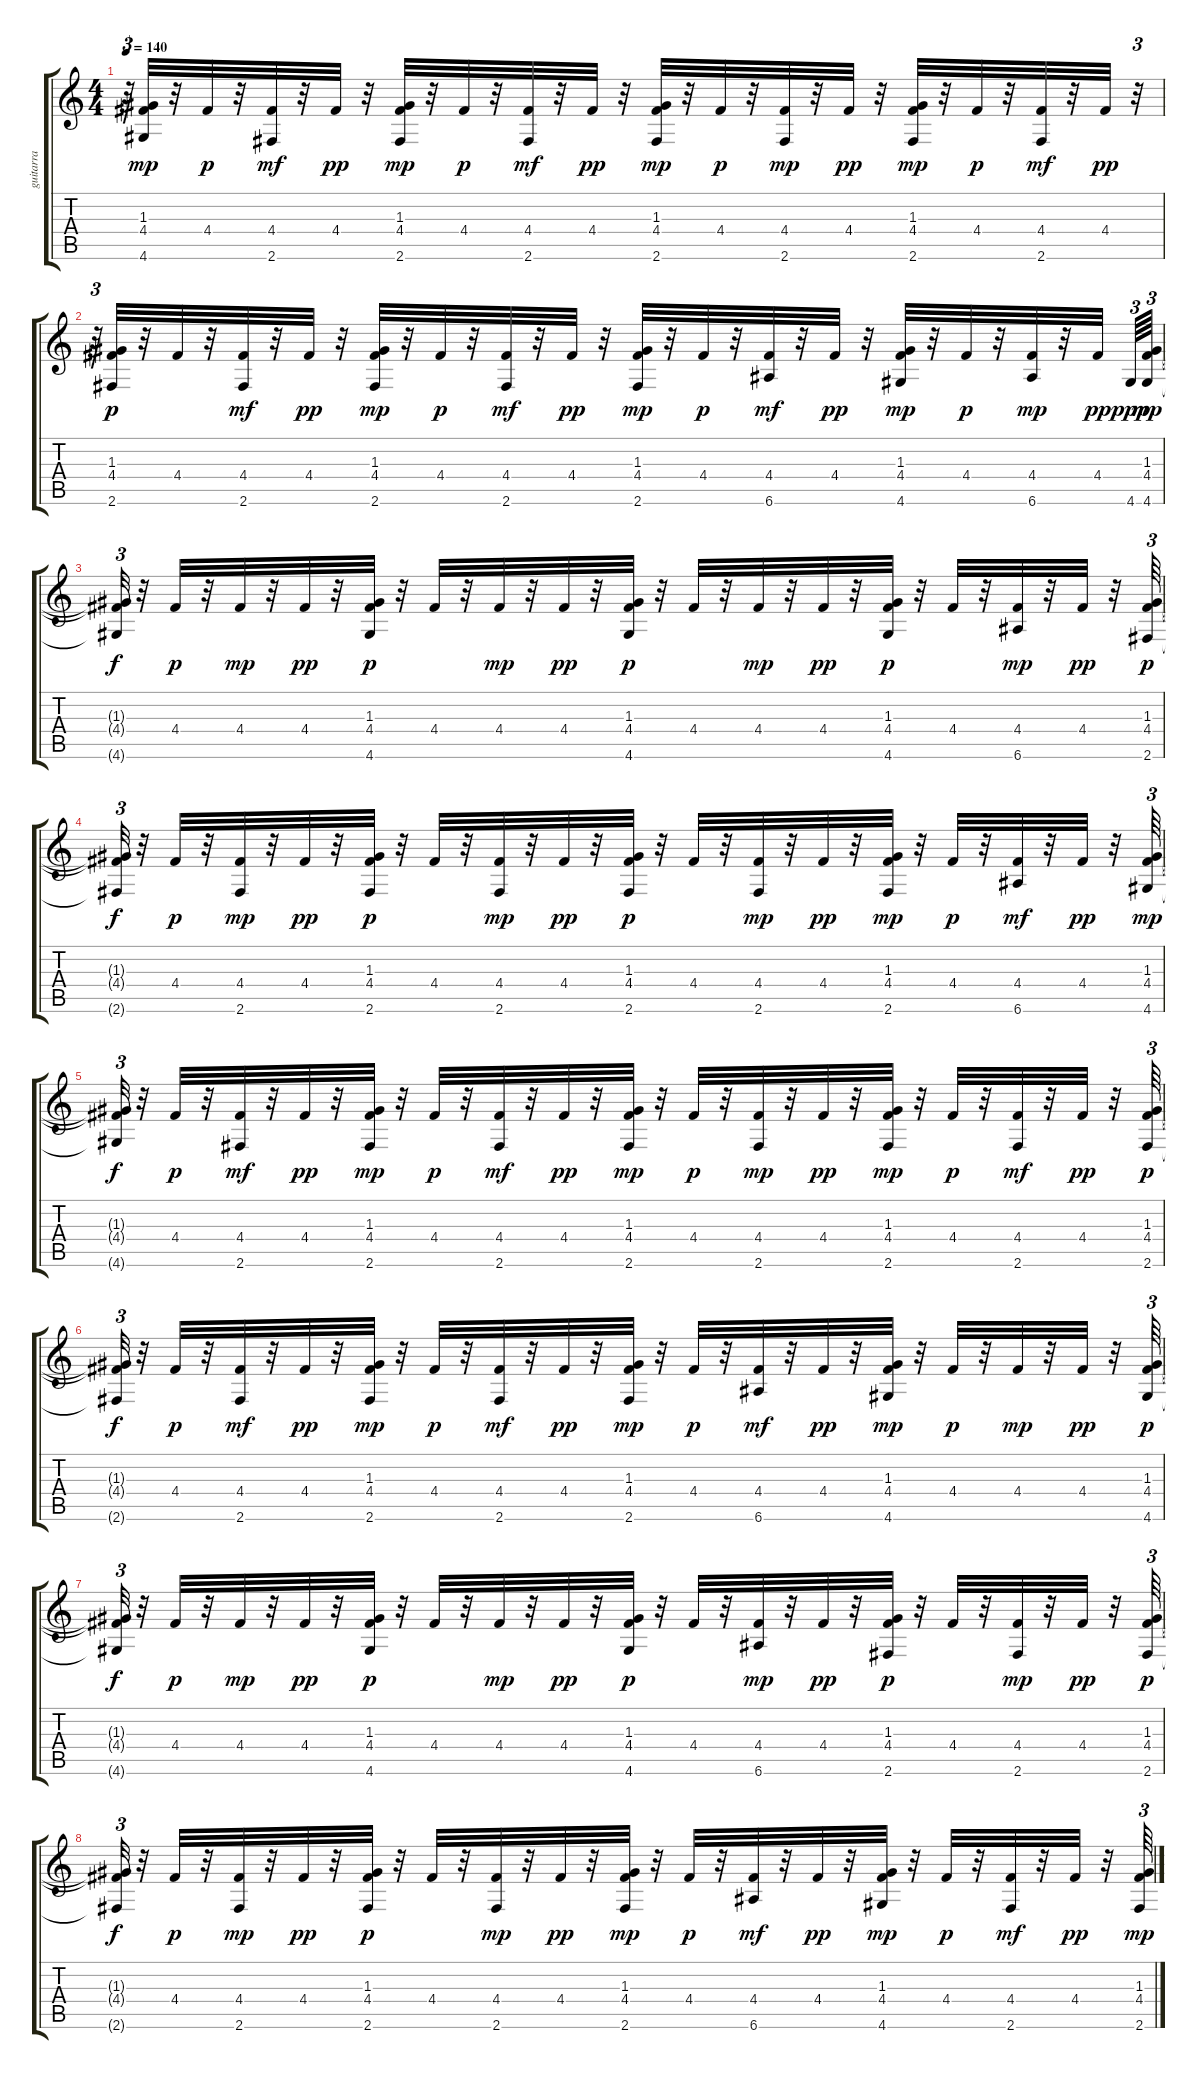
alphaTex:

\track ("guitarra" "guitarra") {instrument acousticguitarsteel}
\staff {score tabs}
\tuning (E4 B3 G3 D3 A2 E2) {hide}
\ts (4 4)
\tempo 140
\clef g2
\ks c
r.64{tu (3 2) dy pp} (1.3 4.4 4.6).32{dy mp} r.32 4.4.32{dy p} r.32 (4.4 2.6).32{dy mf} r.32 4.4.32{dy pp} r.32 (1.3 4.4 2.6).32{dy mp} r.32 4.4.32{dy p} r.32 (4.4 2.6).32{dy mf} r.32 4.4.32{dy pp} r.32 (1.3 4.4 2.6).32{dy mp} r.32 4.4.32{dy p} r.32 (4.4 2.6).32{dy mp} r.32 4.4.32{dy pp} r.32 (1.3 4.4 2.6).32{dy mp} r.32 4.4.32{dy p} r.32 (4.4 2.6).32{dy mf} r.32 4.4.32{dy pp} r.32{tu (3 2)} |
r.64{tu (3 2)} (1.3 4.4 2.6).32{dy p} r.32 4.4.32 r.32 (4.4 2.6).32{dy mf} r.32 4.4.32{dy pp} r.32 (1.3 4.4 2.6).32{dy mp} r.32 4.4.32{dy p} r.32 (4.4 2.6).32{dy mf} r.32 4.4.32{dy pp} r.32 (1.3 4.4 2.6).32{dy mp} r.32 4.4.32{dy p} r.32 (4.4 6.6).32{dy mf} r.32 4.4.32{dy pp} r.32 (1.3 4.4 4.6).32{dy mp} r.32 4.4.32{dy p} r.32 (4.4 6.6).32{dy mp} r.32 4.4.32{dy pp beam splitsecondary} 4.6.64{tu (3 2) dy ppp} (1.3 4.4 4.6).64{tu (3 2) dy mp} |
(1.3{t} 4.4{t} 4.6{t}).32{tu (3 2) dy f} r.32 4.4.32{dy p} r.32 4.4.32{dy mp} r.32 4.4.32{dy pp} r.32 (1.3 4.4 4.6).32{dy p} r.32 4.4.32 r.32 4.4.32{dy mp} r.32 4.4.32{dy pp} r.32 (1.3 4.4 4.6).32{dy p} r.32 4.4.32 r.32 4.4.32{dy mp} r.32 4.4.32{dy pp} r.32 (1.3 4.4 4.6).32{dy p} r.32 4.4.32 r.32 (4.4 6.6).32{dy mp} r.32 4.4.32{dy pp} r.32 (1.3 4.4 2.6).64{tu (3 2) dy p} |
(1.3{t} 4.4{t} 2.6{t}).32{tu (3 2) dy f} r.32 4.4.32{dy p} r.32 (4.4 2.6).32{dy mp} r.32 4.4.32{dy pp} r.32 (1.3 4.4 2.6).32{dy p} r.32 4.4.32 r.32 (4.4 2.6).32{dy mp} r.32 4.4.32{dy pp} r.32 (1.3 4.4 2.6).32{dy p} r.32 4.4.32 r.32 (4.4 2.6).32{dy mp} r.32 4.4.32{dy pp} r.32 (1.3 4.4 2.6).32{dy mp} r.32 4.4.32{dy p} r.32 (4.4 6.6).32{dy mf} r.32 4.4.32{dy pp} r.32 (1.3 4.4 4.6).64{tu (3 2) dy mp} |
(1.3{t} 4.4{t} 4.6{t}).32{tu (3 2) dy f} r.32 4.4.32{dy p} r.32 (4.4 2.6).32{dy mf} r.32 4.4.32{dy pp} r.32 (1.3 4.4 2.6).32{dy mp} r.32 4.4.32{dy p} r.32 (4.4 2.6).32{dy mf} r.32 4.4.32{dy pp} r.32 (1.3 4.4 2.6).32{dy mp} r.32 4.4.32{dy p} r.32 (4.4 2.6).32{dy mp} r.32 4.4.32{dy pp} r.32 (1.3 4.4 2.6).32{dy mp} r.32 4.4.32{dy p} r.32 (4.4 2.6).32{dy mf} r.32 4.4.32{dy pp} r.32 (1.3 4.4 2.6).64{tu (3 2) dy p} |
(1.3{t} 4.4{t} 2.6{t}).32{tu (3 2) dy f} r.32 4.4.32{dy p} r.32 (4.4 2.6).32{dy mf} r.32 4.4.32{dy pp} r.32 (1.3 4.4 2.6).32{dy mp} r.32 4.4.32{dy p} r.32 (4.4 2.6).32{dy mf} r.32 4.4.32{dy pp} r.32 (1.3 4.4 2.6).32{dy mp} r.32 4.4.32{dy p} r.32 (4.4 6.6).32{dy mf} r.32 4.4.32{dy pp} r.32 (1.3 4.4 4.6).32{dy mp} r.32 4.4.32{dy p} r.32 4.4.32{dy mp} r.32 4.4.32{dy pp} r.32 (1.3 4.4 4.6).64{tu (3 2) dy p} |
(1.3{t} 4.4{t} 4.6{t}).32{tu (3 2) dy f} r.32 4.4.32{dy p} r.32 4.4.32{dy mp} r.32 4.4.32{dy pp} r.32 (1.3 4.4 4.6).32{dy p} r.32 4.4.32 r.32 4.4.32{dy mp} r.32 4.4.32{dy pp} r.32 (1.3 4.4 4.6).32{dy p} r.32 4.4.32 r.32 (4.4 6.6).32{dy mp} r.32 4.4.32{dy pp} r.32 (1.3 4.4 2.6).32{dy p} r.32 4.4.32 r.32 (4.4 2.6).32{dy mp} r.32 4.4.32{dy pp} r.32 (1.3 4.4 2.6).64{tu (3 2) dy p} |
(1.3{t} 4.4{t} 2.6{t}).32{tu (3 2) dy f} r.32 4.4.32{dy p} r.32 (4.4 2.6).32{dy mp} r.32 4.4.32{dy pp} r.32 (1.3 4.4 2.6).32{dy p} r.32 4.4.32 r.32 (4.4 2.6).32{dy mp} r.32 4.4.32{dy pp} r.32 (1.3 4.4 2.6).32{dy mp} r.32 4.4.32{dy p} r.32 (4.4 6.6).32{dy mf} r.32 4.4.32{dy pp} r.32 (1.3 4.4 4.6).32{dy mp} r.32 4.4.32{dy p} r.32 (4.4 2.6).32{dy mf} r.32 4.4.32{dy pp} r.32 (1.3 4.4 2.6).64{tu (3 2) dy mp}
